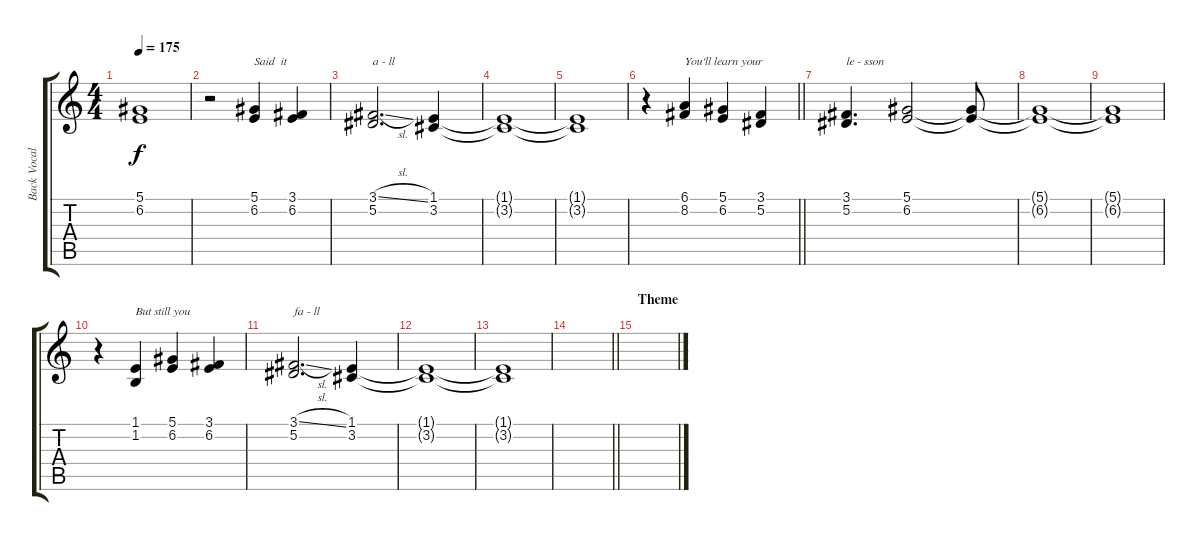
\track ("Back Vocals" "Back Vocal") {instrument clarinet}
\staff {score tabs}
\tuning (Eb4 Bb3 Gb3 Db3 Ab2 Db2) {hide}
\ts (4 4)
\tempo 175
\clef g2
\ks c
(5.1{t} 6.2{t}).1{dy f} |
r.2 (5.1 6.2).4{txt "Said  it"} (3.1 6.2).4 |
(3.1{sl} 5.2).2{d txt "a - ll"} (1.1 3.2).4 |
(1.1{t} 3.2{t}).1 |
(1.1{t} 3.2{t}).1 |
\barLineRight lightlight
r.4 (6.1 8.2).4{txt "You'll learn your"} (5.1 6.2).4 (3.1 5.2).4 |
(3.1 5.2).4{d txt "le - sson"} (5.1 6.2).2 (5.1{t} 6.2{t}).8 |
(5.1{t} 6.2{t}).1 |
(5.1{t} 6.2{t}).1 |
r.4 (1.1 1.2).4{txt "But still you"} (5.1 6.2).4 (3.1 6.2).4 |
(3.1{sl} 5.2).2{d txt "fa - ll"} (1.1 3.2).4 |
(1.1{t} 3.2{t}).1 |
(1.1{t} 3.2{t}).1 |
\barLineRight lightlight
|
\section ("" "Theme")
